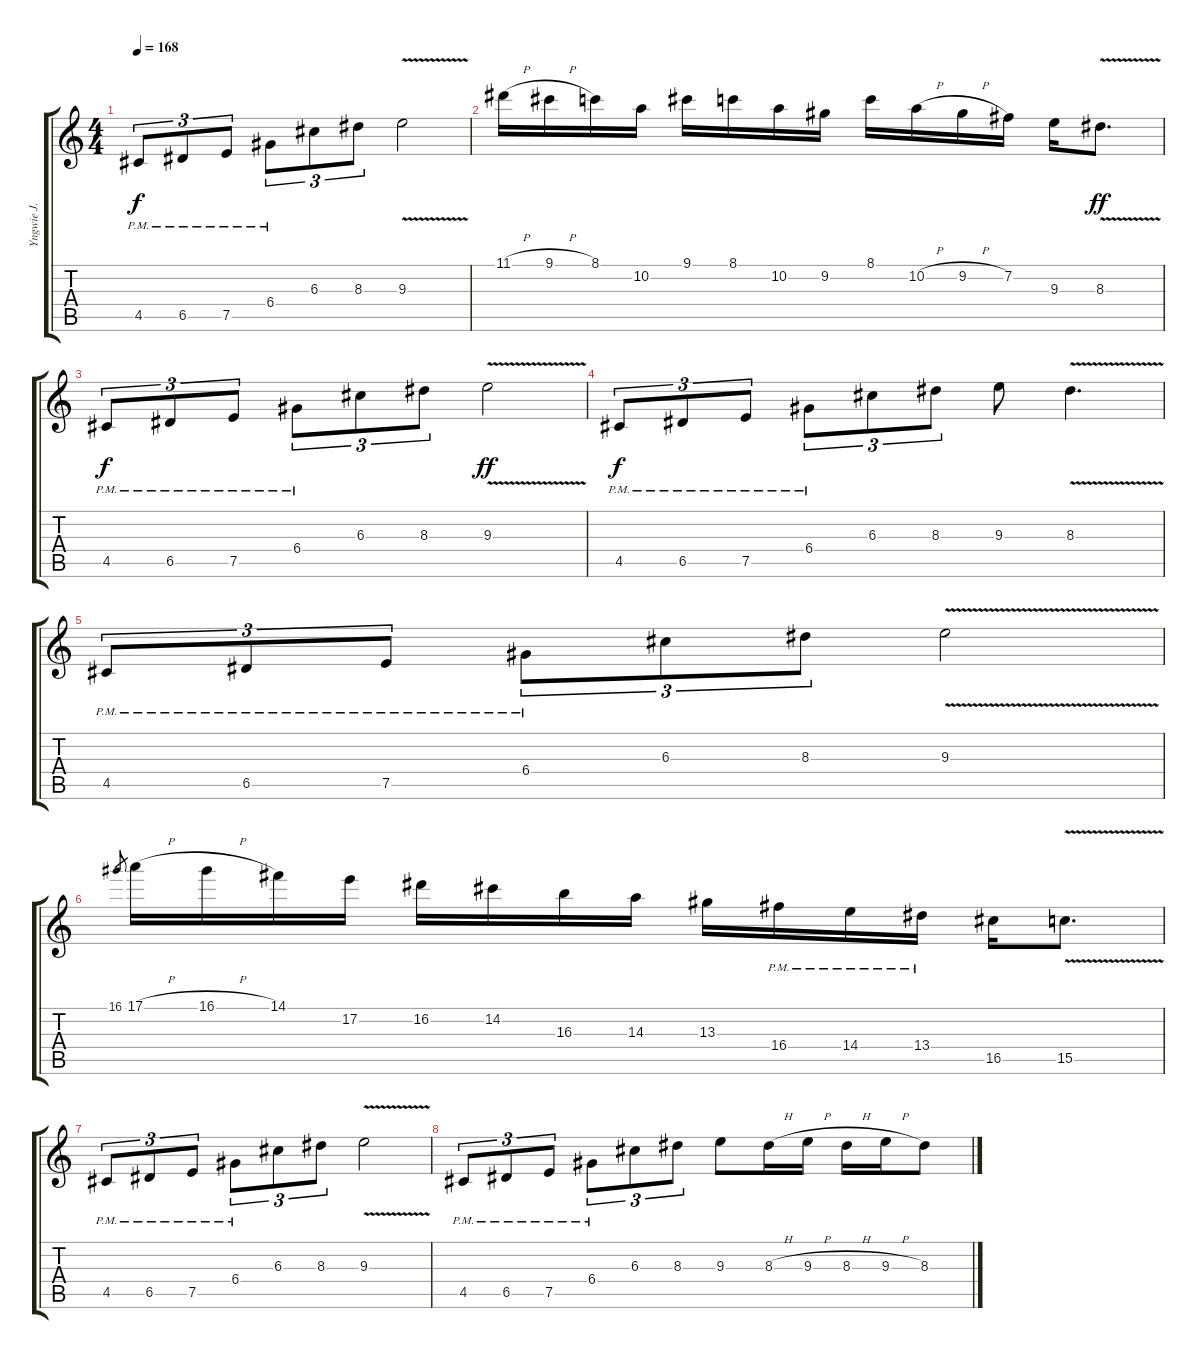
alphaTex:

\track ("Yngwie J. Malmsteen (Lead Guitar)" "Yngwie J. ") {instrument overdrivenguitar}
\staff {score tabs}
\tuning (E4 B3 G3 D3 A2 E2) {hide}
\ts (4 4)
\tempo 168
\clef g2
\ks c
4.5{pm}.8{tu (3 2) dy f} 6.5{pm}.8{tu (3 2)} 7.5{pm}.8{tu (3 2)} 6.4{pm}.8{tu (3 2)} 6.3.8{tu (3 2)} 8.3.8{tu (3 2)} 9.3{v}.2 |
11.1{h}.16 9.1{h}.16 8.1.16 10.2.16 9.1.16 8.1.16 10.2.16 9.2.16 8.1.16 10.2{h}.16 9.2{h}.16 7.2.16 9.3.16 8.3{v}.8{d dy ff} |
4.5{pm}.8{tu (3 2) dy f} 6.5{pm}.8{tu (3 2)} 7.5{pm}.8{tu (3 2)} 6.4{pm}.8{tu (3 2)} 6.3.8{tu (3 2)} 8.3.8{tu (3 2)} 9.3{v}.2{dy ff} |
4.5{pm}.8{tu (3 2) dy f} 6.5{pm}.8{tu (3 2)} 7.5{pm}.8{tu (3 2)} 6.4{pm}.8{tu (3 2)} 6.3.8{tu (3 2)} 8.3.8{tu (3 2)} 9.3.8 8.3{v}.4{d} |
4.5{pm}.8{tu (3 2)} 6.5{pm}.8{tu (3 2)} 7.5{pm}.8{tu (3 2)} 6.4{pm}.8{tu (3 2)} 6.3.8{tu (3 2)} 8.3.8{tu (3 2)} 9.3{v}.2 |
16.1.8{gr} 17.1{h}.16 16.1{h}.16 14.1.16 17.2.16 16.2.16 14.2.16 16.3.16 14.3.16 13.3.16 16.4{pm}.16 14.4{pm}.16 13.4{pm}.16 16.5.16 15.5{v}.8{d} |
4.5{pm}.8{tu (3 2)} 6.5{pm}.8{tu (3 2)} 7.5{pm}.8{tu (3 2)} 6.4{pm}.8{tu (3 2)} 6.3.8{tu (3 2)} 8.3.8{tu (3 2)} 9.3{v}.2 |
4.5{pm}.8{tu (3 2)} 6.5{pm}.8{tu (3 2)} 7.5{pm}.8{tu (3 2)} 6.4{pm}.8{tu (3 2)} 6.3.8{tu (3 2)} 8.3.8{tu (3 2)} 9.3.8 8.3{h}.16 9.3{h}.16 8.3{h}.16 9.3{h}.16 8.3.8
